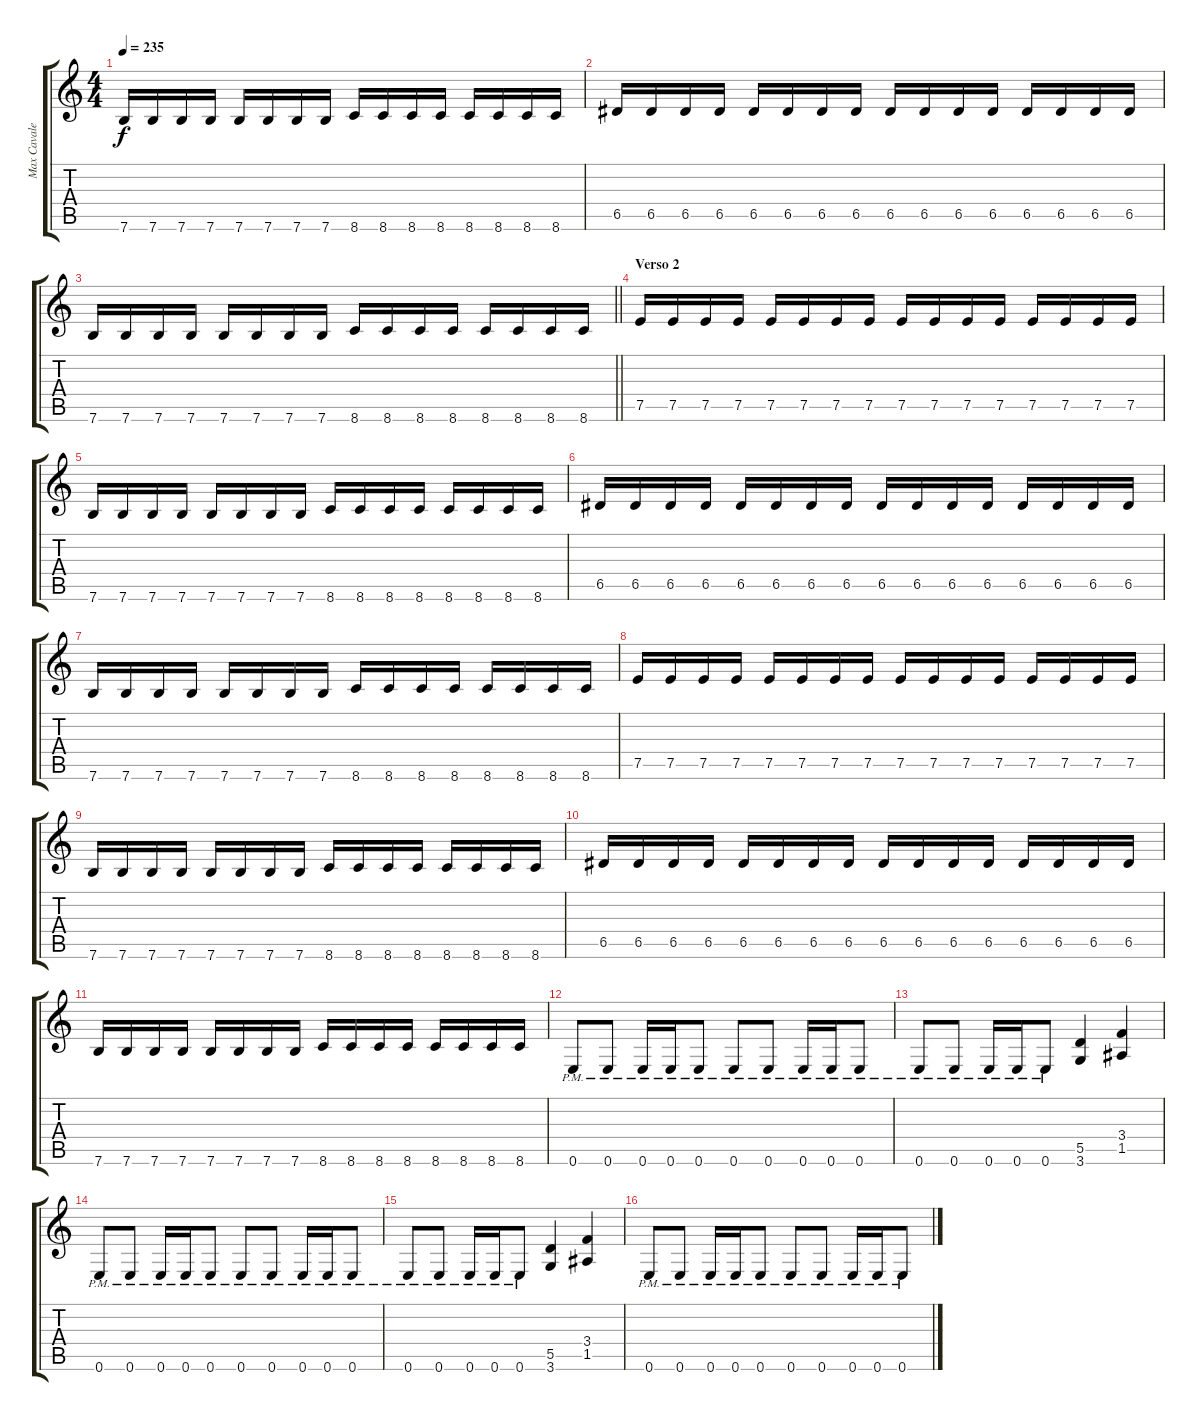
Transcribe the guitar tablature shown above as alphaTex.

\track ("Max Cavalera" "Max Cavale") {instrument distortionguitar}
\staff {score tabs}
\tuning (E4 B3 G3 D3 A2 E2) {hide}
\ts (4 4)
\tempo 235
\clef g2
\ks c
7.6.16{dy f} 7.6.16 7.6.16 7.6.16 7.6.16 7.6.16 7.6.16 7.6.16 8.6.16 8.6.16 8.6.16 8.6.16 8.6.16 8.6.16 8.6.16 8.6.16 |
6.5.16 6.5.16 6.5.16 6.5.16 6.5.16 6.5.16 6.5.16 6.5.16 6.5.16 6.5.16 6.5.16 6.5.16 6.5.16 6.5.16 6.5.16 6.5.16 |
\barLineRight lightlight
7.6.16 7.6.16 7.6.16 7.6.16 7.6.16 7.6.16 7.6.16 7.6.16 8.6.16 8.6.16 8.6.16 8.6.16 8.6.16 8.6.16 8.6.16 8.6.16 |
\section ("" "Verso 2")
7.5.16 7.5.16 7.5.16 7.5.16 7.5.16 7.5.16 7.5.16 7.5.16 7.5.16 7.5.16 7.5.16 7.5.16 7.5.16 7.5.16 7.5.16 7.5.16 |
7.6.16 7.6.16 7.6.16 7.6.16 7.6.16 7.6.16 7.6.16 7.6.16 8.6.16 8.6.16 8.6.16 8.6.16 8.6.16 8.6.16 8.6.16 8.6.16 |
6.5.16 6.5.16 6.5.16 6.5.16 6.5.16 6.5.16 6.5.16 6.5.16 6.5.16 6.5.16 6.5.16 6.5.16 6.5.16 6.5.16 6.5.16 6.5.16 |
7.6.16 7.6.16 7.6.16 7.6.16 7.6.16 7.6.16 7.6.16 7.6.16 8.6.16 8.6.16 8.6.16 8.6.16 8.6.16 8.6.16 8.6.16 8.6.16 |
7.5.16 7.5.16 7.5.16 7.5.16 7.5.16 7.5.16 7.5.16 7.5.16 7.5.16 7.5.16 7.5.16 7.5.16 7.5.16 7.5.16 7.5.16 7.5.16 |
7.6.16 7.6.16 7.6.16 7.6.16 7.6.16 7.6.16 7.6.16 7.6.16 8.6.16 8.6.16 8.6.16 8.6.16 8.6.16 8.6.16 8.6.16 8.6.16 |
6.5.16 6.5.16 6.5.16 6.5.16 6.5.16 6.5.16 6.5.16 6.5.16 6.5.16 6.5.16 6.5.16 6.5.16 6.5.16 6.5.16 6.5.16 6.5.16 |
7.6.16 7.6.16 7.6.16 7.6.16 7.6.16 7.6.16 7.6.16 7.6.16 8.6.16 8.6.16 8.6.16 8.6.16 8.6.16 8.6.16 8.6.16 8.6.16 |
0.6{pm}.8 0.6{pm}.8 0.6{pm}.16 0.6{pm}.16 0.6{pm}.8 0.6{pm}.8 0.6{pm}.8 0.6{pm}.16 0.6{pm}.16 0.6{pm}.8 |
0.6{pm}.8 0.6{pm}.8 0.6{pm}.16 0.6{pm}.16 0.6{pm}.8 (5.5 3.6).4 (3.4 1.5).4 |
0.6{pm}.8 0.6{pm}.8 0.6{pm}.16 0.6{pm}.16 0.6{pm}.8 0.6{pm}.8 0.6{pm}.8 0.6{pm}.16 0.6{pm}.16 0.6{pm}.8 |
0.6{pm}.8 0.6{pm}.8 0.6{pm}.16 0.6{pm}.16 0.6{pm}.8 (5.5 3.6).4 (3.4 1.5).4 |
0.6{pm}.8 0.6{pm}.8 0.6{pm}.16 0.6{pm}.16 0.6{pm}.8 0.6{pm}.8 0.6{pm}.8 0.6{pm}.16 0.6{pm}.16 0.6{pm}.8
